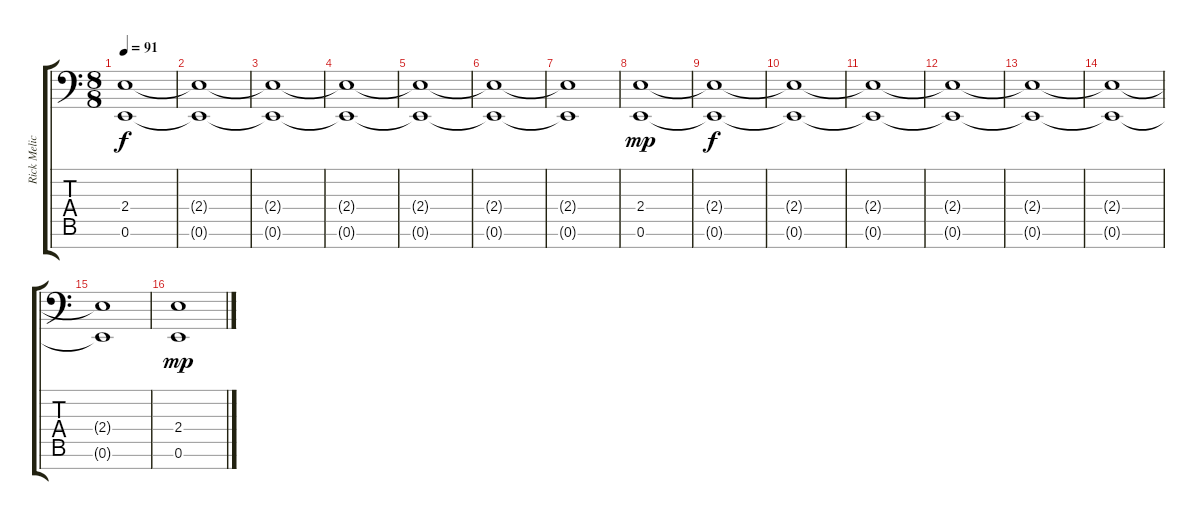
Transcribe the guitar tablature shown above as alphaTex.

\track ("Rick Melick Keyboards" "Rick Melic") {instrument drawbarorgan}
\staff {score tabs}
\tuning (E4 B3 G3 D3 A2 E2 E1) {hide}
\ts (8 8)
\tempo 91
\clef f4
\ks c
(2.4{t} 0.6{t}).1{dy f} |
(2.4{t} 0.6{t}).1 |
(2.4{t} 0.6{t}).1 |
(2.4{t} 0.6{t}).1 |
(2.4{t} 0.6{t}).1 |
(2.4{t} 0.6{t}).1 |
(2.4{t} 0.6{t}).1 |
(2.4 0.6).1{dy mp} |
(2.4{t} 0.6{t}).1{dy f} |
(2.4{t} 0.6{t}).1 |
(2.4{t} 0.6{t}).1 |
(2.4{t} 0.6{t}).1 |
(2.4{t} 0.6{t}).1 |
(2.4{t} 0.6{t}).1 |
(2.4{t} 0.6{t}).1 |
(2.4 0.6).1{dy mp}
